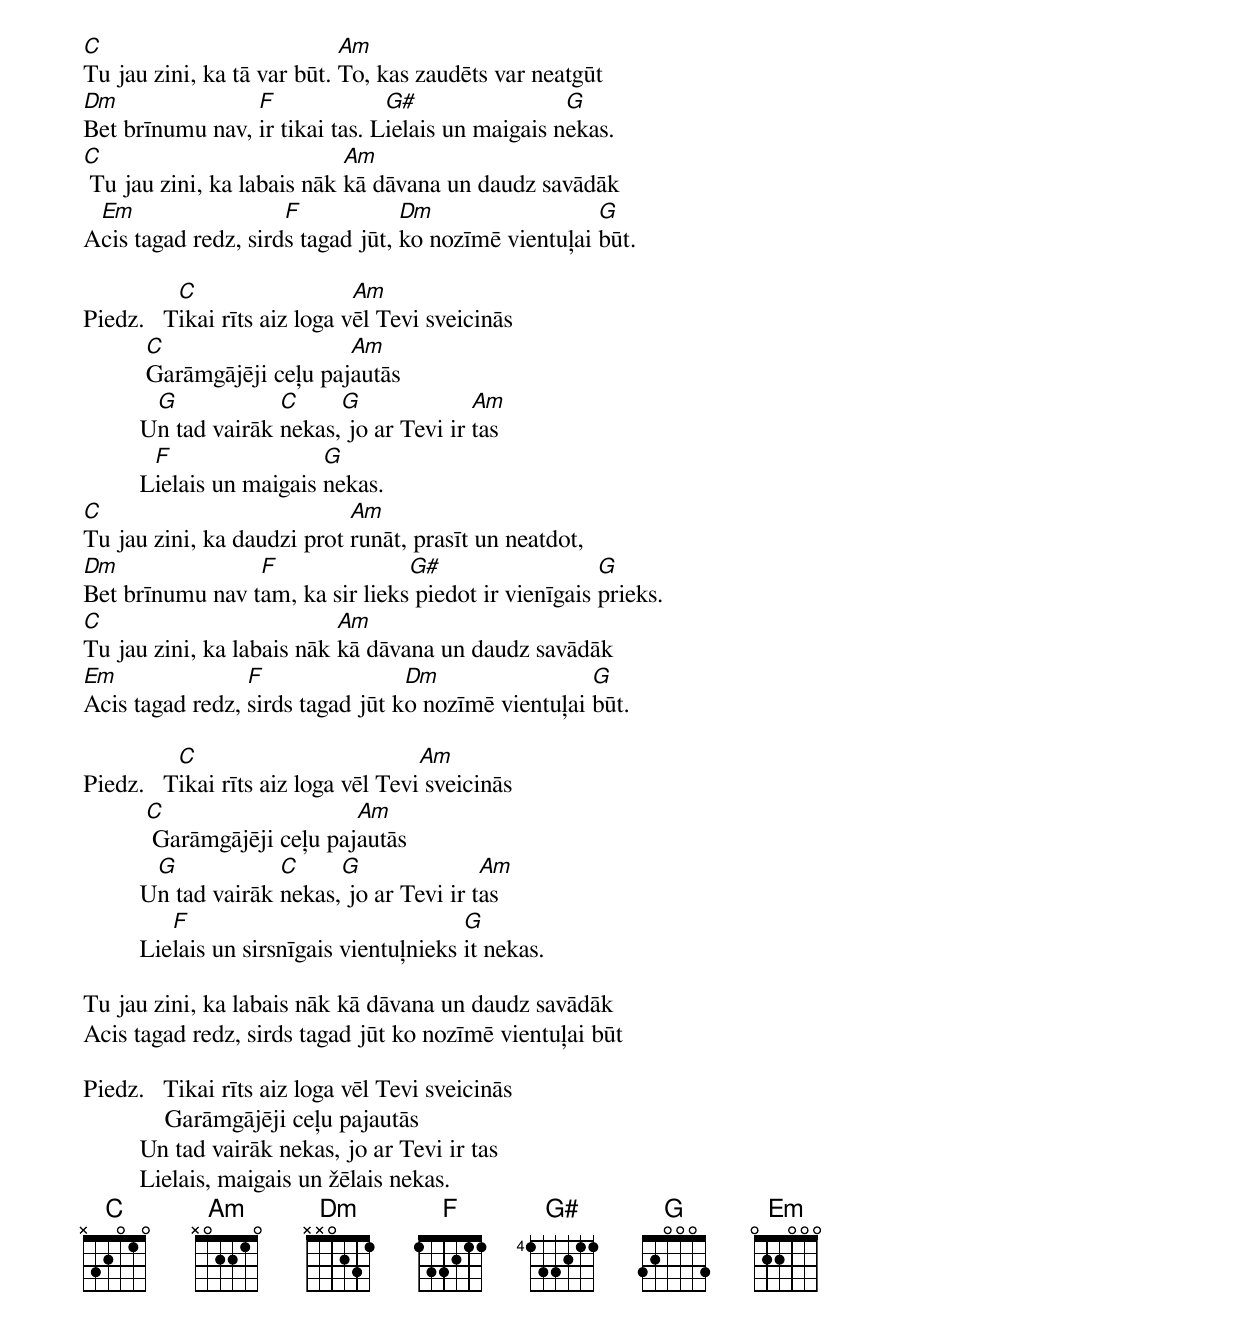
C			    Am
Tu jau zini, ka tā var būt. To, kas zaudēts var neatgūt
Dm               F              G#                 G
Bet brīnumu nav, ir tikai tas. Lielais un maigais nekas.
C                           Am
 Tu jau zini, ka labais nāk kā dāvana un daudz savādāk
 Em		     F            Dm		      G
Acis tagad redz, sirds tagad jūt, ko nozīmē vientuļai būt.

	  C		      Am
Piedz.   Tikai rīts aiz loga vēl Tevi sveicinās
	  C		      Am
          Garāmgājēji ceļu pajautās
	  G            C     G              Am
	 Un tad vairāk nekas, jo ar Tevi ir tas
 	  F		    G
	 Lielais un maigais nekas.
C			    Am
Tu jau zini, ka daudzi prot runāt, prasīt un neatdot,
Dm               F               G#                   G
Bet brīnumu nav tam, ka sir lieks piedot ir vienīgais prieks.
C			   Am
Tu jau zini, ka labais nāk kā dāvana un daudz savādāk
Em		 F                Dm		     G
Acis tagad redz, sirds tagad jūt ko nozīmē vientuļai būt.

	  C		             Am
Piedz.   Tikai rīts aiz loga vēl Tevi sveicinās
	  C		       Am
           Garāmgājēji ceļu pajautās
	  G            C     G               Am
	 Un tad vairāk nekas, jo ar Tevi ir tas
	    F		                    G
	 Lielais un sirsnīgais vientuļnieks it nekas.

Tu jau zini, ka labais nāk kā dāvana un daudz savādāk
Acis tagad redz, sirds tagad jūt ko nozīmē vientuļai būt

Piedz.   Tikai rīts aiz loga vēl Tevi sveicinās
             Garāmgājēji ceļu pajautās
	 Un tad vairāk nekas, jo ar Tevi ir tas
	 Lielais, maigais un žēlais nekas.
